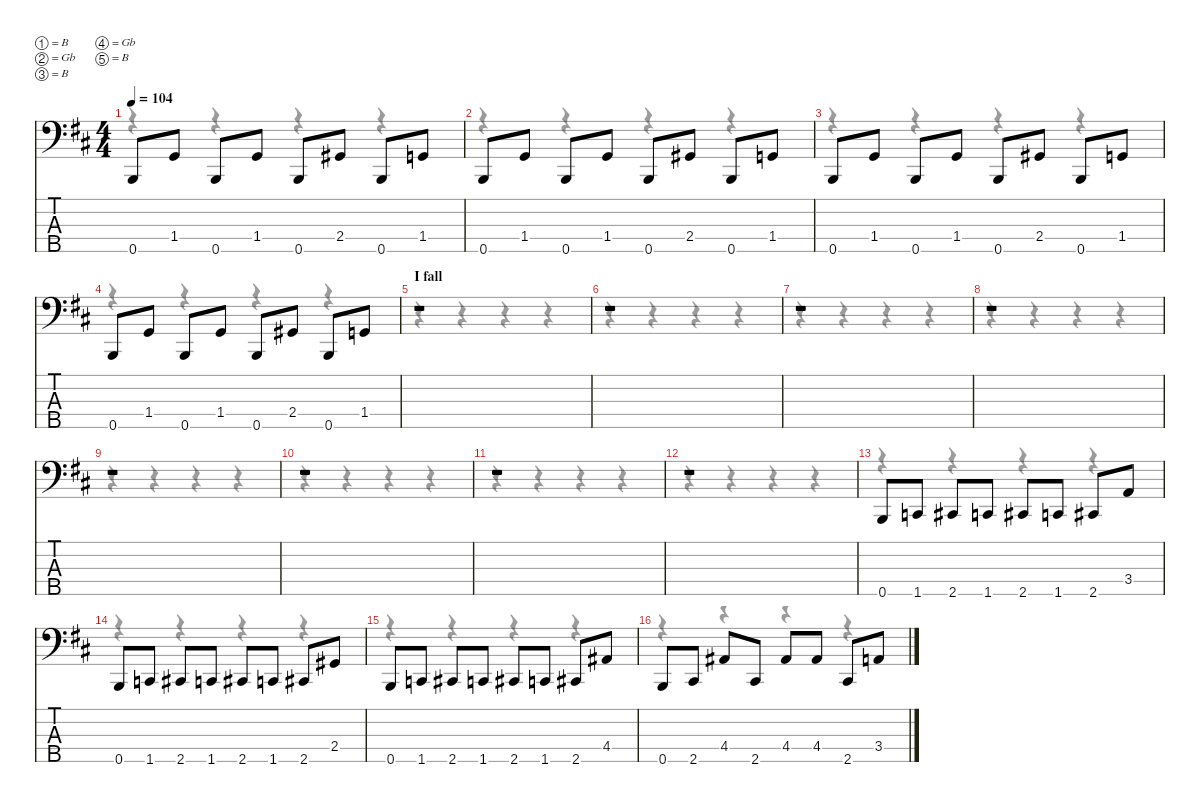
\defaultSystemsLayout 4
\hideDynamics
\bracketExtendMode nobrackets
\singleTrackTrackNamePolicy hidden
\multiTrackTrackNamePolicy hidden
\firstSystemTrackNameMode fullname
\otherSystemsTrackNameOrientation horizontal
\track ("Bass" "el.bs.") {instrument electricbassfinger}
\staff {score tabs}
\tuning (B2 Gb2 B1 Gb1 B0)
\voice
\ts (4 4)
\tempo 104
\clef f4
\ks bminor
0.5{acc forcenatural}.8{dy f beam Up} 1.4{acc forcenatural}.8{beam Up} 0.5{acc forcenatural}.8{beam Up} 1.4{acc forcenatural}.8{beam Up} 0.5{acc forcenatural}.8{beam Up} 2.4{acc #}.8{beam Up} 0.5{acc forcenatural}.8{beam Up} 1.4{acc forcenatural}.8{beam Up} |
0.5{acc forcenatural}.8{beam Up} 1.4{acc forcenatural}.8{beam Up} 0.5{acc forcenatural}.8{beam Up} 1.4{acc forcenatural}.8{beam Up} 0.5{acc forcenatural}.8{beam Up} 2.4{acc #}.8{beam Up} 0.5{acc forcenatural}.8{beam Up} 1.4{acc forcenatural}.8{beam Up} |
0.5{acc forcenatural}.8{beam Up} 1.4{acc forcenatural}.8{beam Up} 0.5{acc forcenatural}.8{beam Up} 1.4{acc forcenatural}.8{beam Up} 0.5{acc forcenatural}.8{beam Up} 2.4{acc #}.8{beam Up} 0.5{acc forcenatural}.8{beam Up} 1.4{acc forcenatural}.8{beam Up} |
0.5{acc forcenatural}.8{beam Up} 1.4{acc forcenatural}.8{beam Up} 0.5{acc forcenatural}.8{beam Up} 1.4{acc forcenatural}.8{beam Up} 0.5{acc forcenatural}.8{beam Up} 2.4{acc #}.8{beam Up} 0.5{acc forcenatural}.8{beam Up} 1.4{acc forcenatural}.8{beam Up} |
\section ("" "I fall")
r.1{beam Up} |
r.1{beam Up} |
r.1{beam Up} |
r.1{beam Up} |
r.1{beam Up} |
r.1{beam Up} |
r.1{beam Up} |
r.1{beam Up} |
0.5{acc forcenatural}.8{dy mp beam Up} 1.5{acc forcenatural}.8{beam Up} 2.5{acc #}.8{beam Up} 1.5{acc forcenatural}.8{beam Up} 2.5{acc #}.8{beam Up} 1.5{acc forcenatural}.8{beam Up} 2.5{acc #}.8{beam Up} 3.4{acc forcenatural}.8{beam Up} |
0.5{acc forcenatural}.8{beam Up} 1.5{acc forcenatural}.8{beam Up} 2.5{acc #}.8{beam Up} 1.5{acc forcenatural}.8{beam Up} 2.5{acc #}.8{beam Up} 1.5{acc forcenatural}.8{beam Up} 2.5{acc #}.8{beam Up} 2.4{acc #}.8{beam Up} |
0.5{acc forcenatural}.8{beam Up} 1.5{acc forcenatural}.8{beam Up} 2.5{acc #}.8{beam Up} 1.5{acc forcenatural}.8{beam Up} 2.5{acc #}.8{beam Up} 1.5{acc forcenatural}.8{beam Up} 2.5{acc #}.8{beam Up} 4.4{acc #}.8{beam Up} |
0.5{acc forcenatural}.8{beam Up} 2.5{acc #}.8{beam Up} 4.4{acc #}.8{beam Up} 2.5{acc #}.8{beam Up} 4.4{acc #}.8{beam Up} 4.4{acc #}.8{beam Up} 2.5{acc #}.8{beam Up} 3.4{acc forcenatural}.8{beam Up}
\voice
\clef f4
\ottava regular
\simile none
\ks bminor
r.4{dy mf beam Down} r.4{beam Down} r.4{beam Down} r.4{beam Down} |
r.4{beam Down} r.4{beam Down} r.4{beam Down} r.4{beam Down} |
r.4{beam Down} r.4{beam Down} r.4{beam Down} r.4{beam Down} |
r.4{beam Down} r.4{beam Down} r.4{beam Down} r.4{beam Down} |
r.4{beam Down} r.4{beam Down} r.4{beam Down} r.4{beam Down} |
r.4{beam Down} r.4{beam Down} r.4{beam Down} r.4{beam Down} |
r.4{beam Down} r.4{beam Down} r.4{beam Down} r.4{beam Down} |
r.4{beam Down} r.4{beam Down} r.4{beam Down} r.4{beam Down} |
r.4{beam Down} r.4{beam Down} r.4{beam Down} r.4{beam Down} |
r.4{beam Down} r.4{beam Down} r.4{beam Down} r.4{beam Down} |
r.4{beam Down} r.4{beam Down} r.4{beam Down} r.4{beam Down} |
r.4{beam Down} r.4{beam Down} r.4{beam Down} r.4{beam Down} |
r.4{beam Down} r.4{beam Down} r.4{beam Down} r.4{beam Down} |
r.4{beam Down} r.4{beam Down} r.4{beam Down} r.4{beam Down} |
r.4{beam Down} r.4{beam Down} r.4{beam Down} r.4{beam Down} |
r.4{beam Down} r.4{beam Down} r.4{beam Down} r.4{beam Down}
